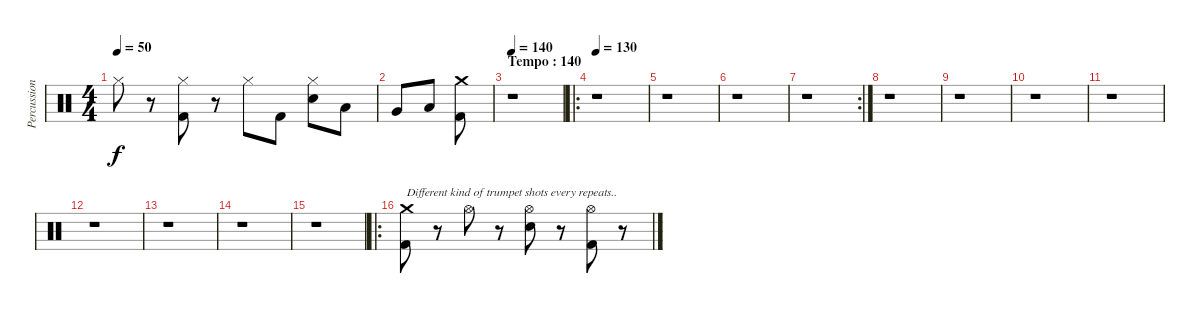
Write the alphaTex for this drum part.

\track ("Percussion" "Percussion") {instrument percussion}
\staff {score}
\articulation defaults
\ts (4 4)
\tempo 50
\clef neutral
\ks c "Hi-Hat (closed)".8{dy f}
r.8 ("Hi-Hat (closed)" "Kick (hit) 2").8 r.8 "Hi-Hat (closed)".8 "Kick (hit) 2".8 ("Hi-Hat (closed)" "Snare (hit) 2").8 "Low Tom (hit)".8 |
"Very Low Tom (hit)".8 "Low Floor Tom (hit)".8 ("Crash medium (hit)" "Kick (hit) 2").8 |
\section ("" "Tempo : 140")
\tempo 140
r.1 |
\ro
\tempo 130
r.1 |
r.1 |
r.1 |
\rc 2
r.1 |
r.1 |
r.1 |
r.1 |
r.1 |
r.1 |
r.1 |
r.1 |
r.1 |
\ro
("Crash medium (hit)" "Kick (hit) 2").8{txt "Different kind of trumpet shots every repeats.."} r.8 "Hi-Hat (open)".8 r.8 ("Hi-Hat (open)" "Snare (hit) 2").8 r.8 ("Hi-Hat (open)" "Kick (hit) 2").8 r.8
